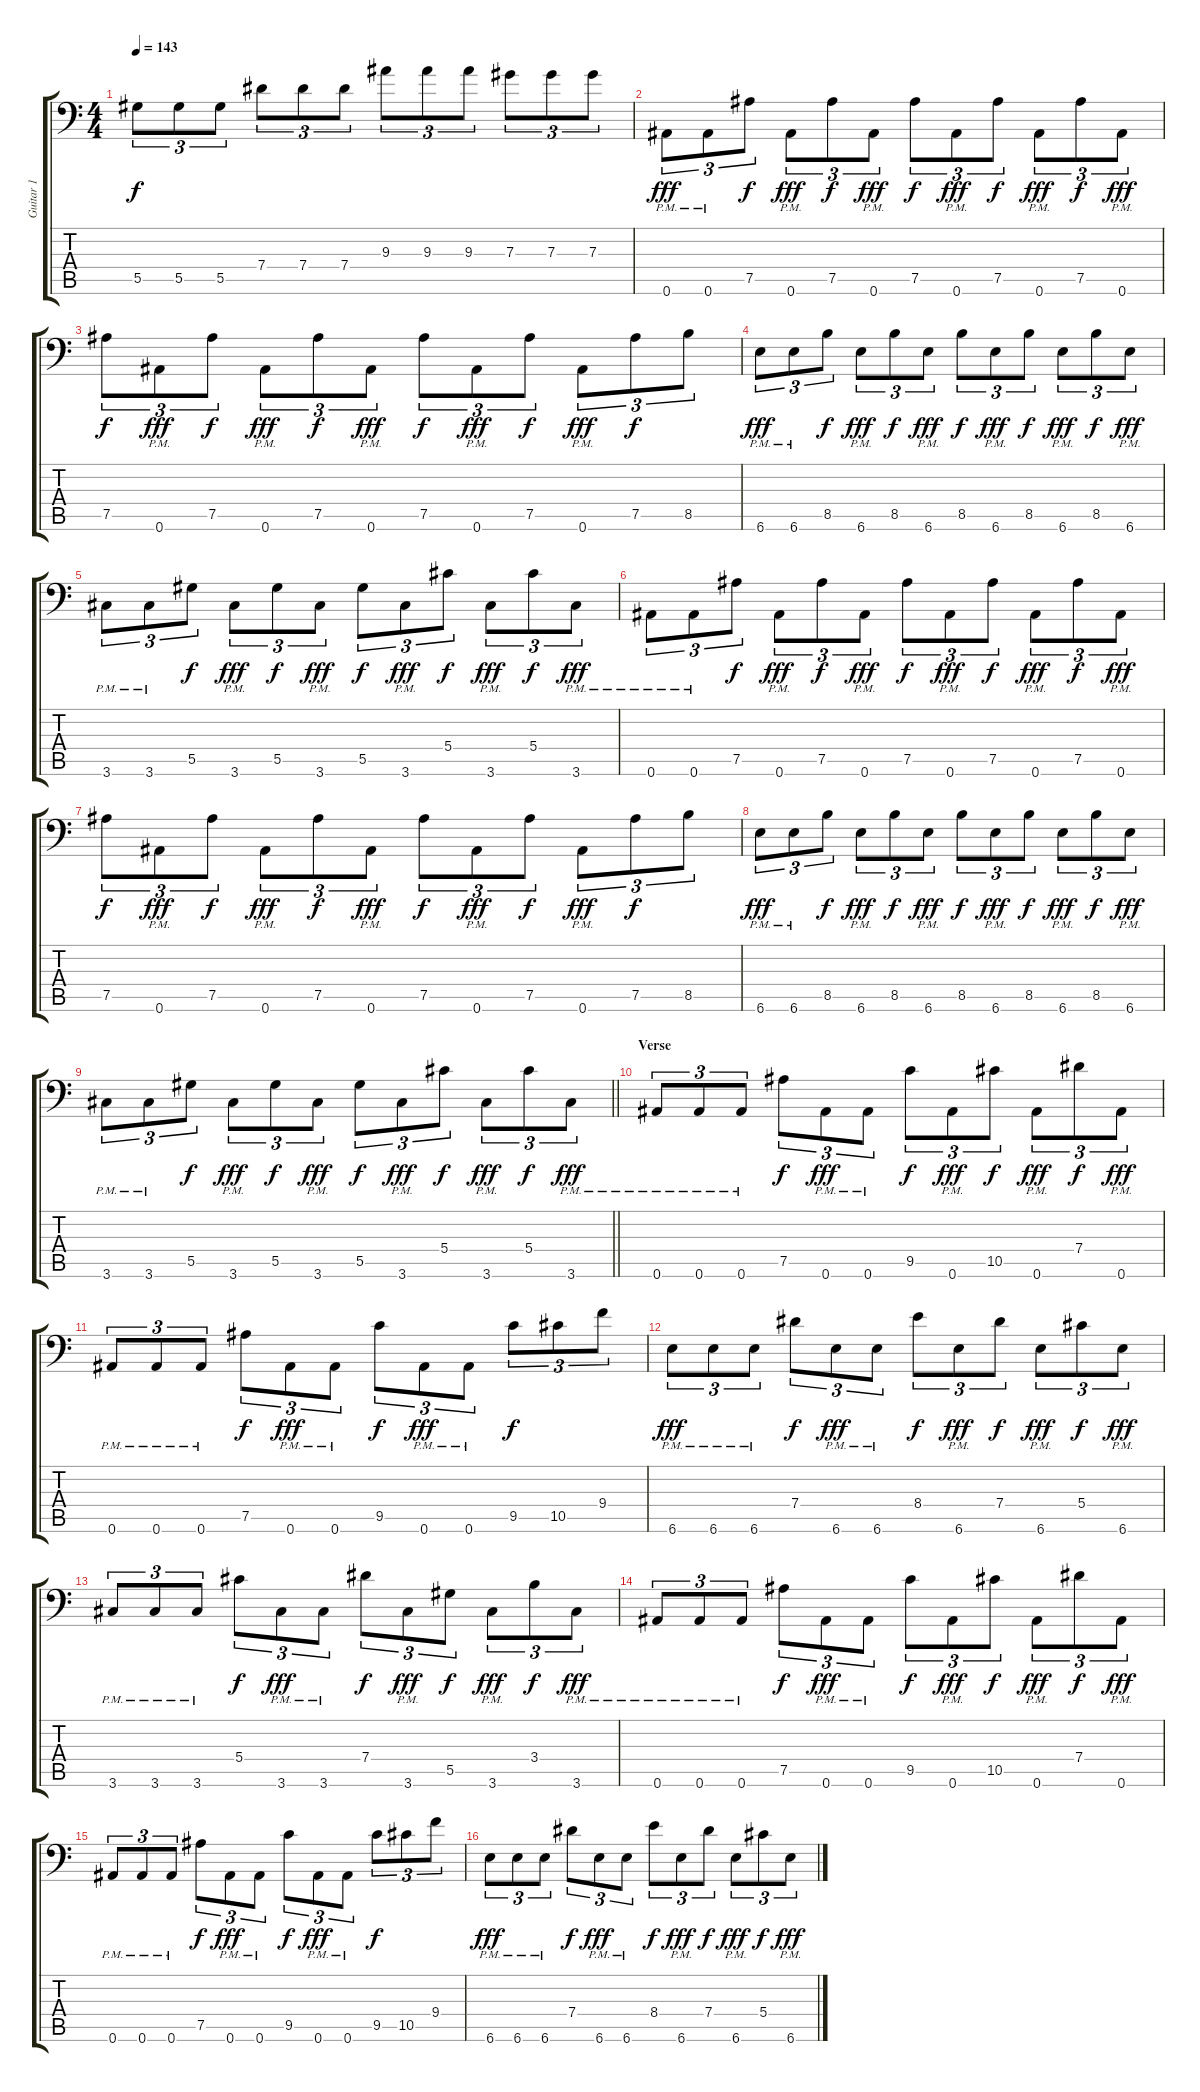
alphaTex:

\track ("Guitar 1" "Guitar 1") {instrument distortionguitar}
\staff {score tabs}
\tuning (Bb3 F3 Db3 Ab2 Eb2 Bb1) {hide}
\ts (4 4)
\tempo 143
\clef f4
\ks c
5.5.8{tu (3 2) dy f} 5.5.8{tu (3 2)} 5.5.8{tu (3 2)} 7.4.8{tu (3 2)} 7.4.8{tu (3 2)} 7.4.8{tu (3 2)} 9.3.8{tu (3 2)} 9.3.8{tu (3 2)} 9.3.8{tu (3 2)} 7.3.8{tu (3 2)} 7.3.8{tu (3 2)} 7.3.8{tu (3 2)} |
0.6{pm}.8{tu (3 2) dy fff} 0.6{pm}.8{tu (3 2)} 7.5.8{tu (3 2) dy f} 0.6{pm}.8{tu (3 2) dy fff} 7.5.8{tu (3 2) dy f} 0.6{pm}.8{tu (3 2) dy fff} 7.5.8{tu (3 2) dy f} 0.6{pm}.8{tu (3 2) dy fff} 7.5.8{tu (3 2) dy f} 0.6{pm}.8{tu (3 2) dy fff} 7.5.8{tu (3 2) dy f} 0.6{pm}.8{tu (3 2) dy fff} |
7.5.8{tu (3 2) dy f} 0.6{pm}.8{tu (3 2) dy fff} 7.5.8{tu (3 2) dy f} 0.6{pm}.8{tu (3 2) dy fff} 7.5.8{tu (3 2) dy f} 0.6{pm}.8{tu (3 2) dy fff} 7.5.8{tu (3 2) dy f} 0.6{pm}.8{tu (3 2) dy fff} 7.5.8{tu (3 2) dy f} 0.6{pm}.8{tu (3 2) dy fff} 7.5.8{tu (3 2) dy f} 8.5.8{tu (3 2)} |
6.6{pm}.8{tu (3 2) dy fff} 6.6{pm}.8{tu (3 2)} 8.5.8{tu (3 2) dy f} 6.6{pm}.8{tu (3 2) dy fff} 8.5.8{tu (3 2) dy f} 6.6{pm}.8{tu (3 2) dy fff} 8.5.8{tu (3 2) dy f} 6.6{pm}.8{tu (3 2) dy fff} 8.5.8{tu (3 2) dy f} 6.6{pm}.8{tu (3 2) dy fff} 8.5.8{tu (3 2) dy f} 6.6{pm}.8{tu (3 2) dy fff} |
3.6{pm}.8{tu (3 2)} 3.6{pm}.8{tu (3 2)} 5.5.8{tu (3 2) dy f} 3.6{pm}.8{tu (3 2) dy fff} 5.5.8{tu (3 2) dy f} 3.6{pm}.8{tu (3 2) dy fff} 5.5.8{tu (3 2) dy f} 3.6{pm}.8{tu (3 2) dy fff} 5.4.8{tu (3 2) dy f} 3.6{pm}.8{tu (3 2) dy fff} 5.4.8{tu (3 2) dy f} 3.6{pm}.8{tu (3 2) dy fff} |
0.6{pm}.8{tu (3 2)} 0.6{pm}.8{tu (3 2)} 7.5.8{tu (3 2) dy f} 0.6{pm}.8{tu (3 2) dy fff} 7.5.8{tu (3 2) dy f} 0.6{pm}.8{tu (3 2) dy fff} 7.5.8{tu (3 2) dy f} 0.6{pm}.8{tu (3 2) dy fff} 7.5.8{tu (3 2) dy f} 0.6{pm}.8{tu (3 2) dy fff} 7.5.8{tu (3 2) dy f} 0.6{pm}.8{tu (3 2) dy fff} |
7.5.8{tu (3 2) dy f} 0.6{pm}.8{tu (3 2) dy fff} 7.5.8{tu (3 2) dy f} 0.6{pm}.8{tu (3 2) dy fff} 7.5.8{tu (3 2) dy f} 0.6{pm}.8{tu (3 2) dy fff} 7.5.8{tu (3 2) dy f} 0.6{pm}.8{tu (3 2) dy fff} 7.5.8{tu (3 2) dy f} 0.6{pm}.8{tu (3 2) dy fff} 7.5.8{tu (3 2) dy f} 8.5.8{tu (3 2)} |
6.6{pm}.8{tu (3 2) dy fff} 6.6{pm}.8{tu (3 2)} 8.5.8{tu (3 2) dy f} 6.6{pm}.8{tu (3 2) dy fff} 8.5.8{tu (3 2) dy f} 6.6{pm}.8{tu (3 2) dy fff} 8.5.8{tu (3 2) dy f} 6.6{pm}.8{tu (3 2) dy fff} 8.5.8{tu (3 2) dy f} 6.6{pm}.8{tu (3 2) dy fff} 8.5.8{tu (3 2) dy f} 6.6{pm}.8{tu (3 2) dy fff} |
\barLineRight lightlight
3.6{pm}.8{tu (3 2)} 3.6{pm}.8{tu (3 2)} 5.5.8{tu (3 2) dy f} 3.6{pm}.8{tu (3 2) dy fff} 5.5.8{tu (3 2) dy f} 3.6{pm}.8{tu (3 2) dy fff} 5.5.8{tu (3 2) dy f} 3.6{pm}.8{tu (3 2) dy fff} 5.4.8{tu (3 2) dy f} 3.6{pm}.8{tu (3 2) dy fff} 5.4.8{tu (3 2) dy f} 3.6{pm}.8{tu (3 2) dy fff} |
\section ("" "Verse")
0.6{pm}.8{tu (3 2)} 0.6{pm}.8{tu (3 2)} 0.6{pm}.8{tu (3 2)} 7.5.8{tu (3 2) dy f} 0.6{pm}.8{tu (3 2) dy fff} 0.6{pm}.8{tu (3 2)} 9.5.8{tu (3 2) dy f} 0.6{pm}.8{tu (3 2) dy fff} 10.5.8{tu (3 2) dy f} 0.6{pm}.8{tu (3 2) dy fff} 7.4.8{tu (3 2) dy f} 0.6{pm}.8{tu (3 2) dy fff} |
0.6{pm}.8{tu (3 2)} 0.6{pm}.8{tu (3 2)} 0.6{pm}.8{tu (3 2)} 7.5.8{tu (3 2) dy f} 0.6{pm}.8{tu (3 2) dy fff} 0.6{pm}.8{tu (3 2)} 9.5.8{tu (3 2) dy f} 0.6{pm}.8{tu (3 2) dy fff} 0.6{pm}.8{tu (3 2)} 9.5.8{tu (3 2) dy f} 10.5.8{tu (3 2)} 9.4.8{tu (3 2)} |
6.6{pm}.8{tu (3 2) dy fff} 6.6{pm}.8{tu (3 2)} 6.6{pm}.8{tu (3 2)} 7.4.8{tu (3 2) dy f} 6.6{pm}.8{tu (3 2) dy fff} 6.6{pm}.8{tu (3 2)} 8.4.8{tu (3 2) dy f} 6.6{pm}.8{tu (3 2) dy fff} 7.4.8{tu (3 2) dy f} 6.6{pm}.8{tu (3 2) dy fff} 5.4.8{tu (3 2) dy f} 6.6{pm}.8{tu (3 2) dy fff} |
3.6{pm}.8{tu (3 2)} 3.6{pm}.8{tu (3 2)} 3.6{pm}.8{tu (3 2)} 5.4.8{tu (3 2) dy f} 3.6{pm}.8{tu (3 2) dy fff} 3.6{pm}.8{tu (3 2)} 7.4.8{tu (3 2) dy f} 3.6{pm}.8{tu (3 2) dy fff} 5.5.8{tu (3 2) dy f} 3.6{pm}.8{tu (3 2) dy fff} 3.4.8{tu (3 2) dy f} 3.6{pm}.8{tu (3 2) dy fff} |
0.6{pm}.8{tu (3 2)} 0.6{pm}.8{tu (3 2)} 0.6{pm}.8{tu (3 2)} 7.5.8{tu (3 2) dy f} 0.6{pm}.8{tu (3 2) dy fff} 0.6{pm}.8{tu (3 2)} 9.5.8{tu (3 2) dy f} 0.6{pm}.8{tu (3 2) dy fff} 10.5.8{tu (3 2) dy f} 0.6{pm}.8{tu (3 2) dy fff} 7.4.8{tu (3 2) dy f} 0.6{pm}.8{tu (3 2) dy fff} |
0.6{pm}.8{tu (3 2)} 0.6{pm}.8{tu (3 2)} 0.6{pm}.8{tu (3 2)} 7.5.8{tu (3 2) dy f} 0.6{pm}.8{tu (3 2) dy fff} 0.6{pm}.8{tu (3 2)} 9.5.8{tu (3 2) dy f} 0.6{pm}.8{tu (3 2) dy fff} 0.6{pm}.8{tu (3 2)} 9.5.8{tu (3 2) dy f} 10.5.8{tu (3 2)} 9.4.8{tu (3 2)} |
6.6{pm}.8{tu (3 2) dy fff} 6.6{pm}.8{tu (3 2)} 6.6{pm}.8{tu (3 2)} 7.4.8{tu (3 2) dy f} 6.6{pm}.8{tu (3 2) dy fff} 6.6{pm}.8{tu (3 2)} 8.4.8{tu (3 2) dy f} 6.6{pm}.8{tu (3 2) dy fff} 7.4.8{tu (3 2) dy f} 6.6{pm}.8{tu (3 2) dy fff} 5.4.8{tu (3 2) dy f} 6.6{pm}.8{tu (3 2) dy fff}
